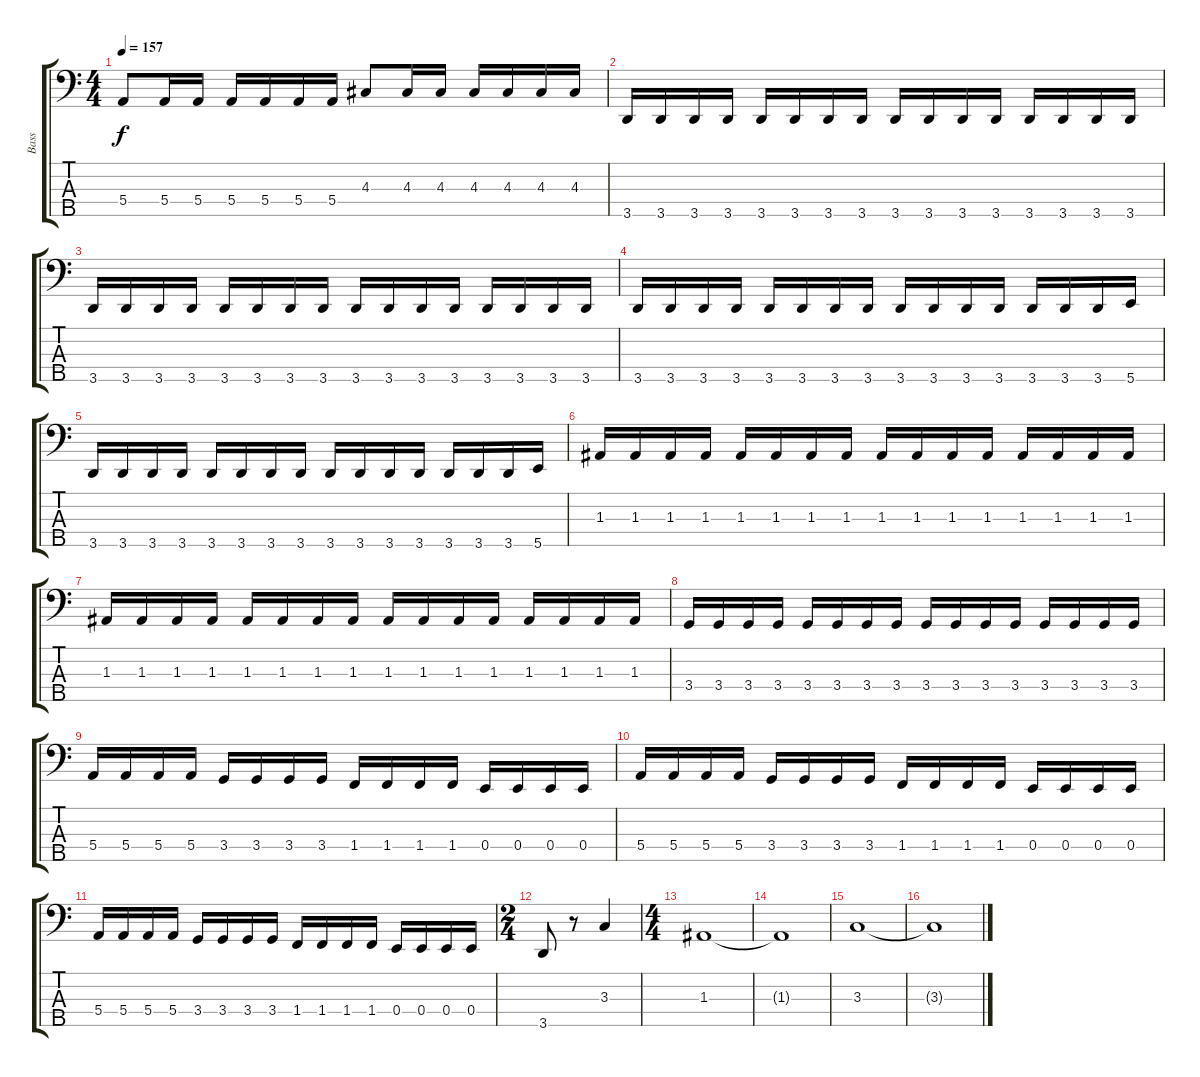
\track ("Bass" "Bass") {instrument electricbassfinger}
\staff {score tabs}
\tuning (G2 D2 A1 E1 B0) {hide}
\ts (4 4)
\tempo 157
\clef f4
\ks c
5.4.8{dy f} 5.4.16 5.4.16 5.4.16 5.4.16 5.4.16 5.4.16 4.3.8 4.3.16 4.3.16 4.3.16 4.3.16 4.3.16 4.3.16 |
3.5.16 3.5.16 3.5.16 3.5.16 3.5.16 3.5.16 3.5.16 3.5.16 3.5.16 3.5.16 3.5.16 3.5.16 3.5.16 3.5.16 3.5.16 3.5.16 |
3.5.16 3.5.16 3.5.16 3.5.16 3.5.16 3.5.16 3.5.16 3.5.16 3.5.16 3.5.16 3.5.16 3.5.16 3.5.16 3.5.16 3.5.16 3.5.16 |
3.5.16 3.5.16 3.5.16 3.5.16 3.5.16 3.5.16 3.5.16 3.5.16 3.5.16 3.5.16 3.5.16 3.5.16 3.5.16 3.5.16 3.5.16 5.5.16 |
3.5.16 3.5.16 3.5.16 3.5.16 3.5.16 3.5.16 3.5.16 3.5.16 3.5.16 3.5.16 3.5.16 3.5.16 3.5.16 3.5.16 3.5.16 5.5.16 |
1.3.16 1.3.16 1.3.16 1.3.16 1.3.16 1.3.16 1.3.16 1.3.16 1.3.16 1.3.16 1.3.16 1.3.16 1.3.16 1.3.16 1.3.16 1.3.16 |
1.3.16 1.3.16 1.3.16 1.3.16 1.3.16 1.3.16 1.3.16 1.3.16 1.3.16 1.3.16 1.3.16 1.3.16 1.3.16 1.3.16 1.3.16 1.3.16 |
3.4.16 3.4.16 3.4.16 3.4.16 3.4.16 3.4.16 3.4.16 3.4.16 3.4.16 3.4.16 3.4.16 3.4.16 3.4.16 3.4.16 3.4.16 3.4.16 |
5.4.16 5.4.16 5.4.16 5.4.16 3.4.16 3.4.16 3.4.16 3.4.16 1.4.16 1.4.16 1.4.16 1.4.16 0.4.16 0.4.16 0.4.16 0.4.16 |
5.4.16 5.4.16 5.4.16 5.4.16 3.4.16 3.4.16 3.4.16 3.4.16 1.4.16 1.4.16 1.4.16 1.4.16 0.4.16 0.4.16 0.4.16 0.4.16 |
5.4.16 5.4.16 5.4.16 5.4.16 3.4.16 3.4.16 3.4.16 3.4.16 1.4.16 1.4.16 1.4.16 1.4.16 0.4.16 0.4.16 0.4.16 0.4.16 |
\ts (2 4)
3.5.8 r.8 3.3.4 |
\ts (4 4)
1.3.1 |
1.3{t}.1 |
3.3.1 |
3.3{t}.1
